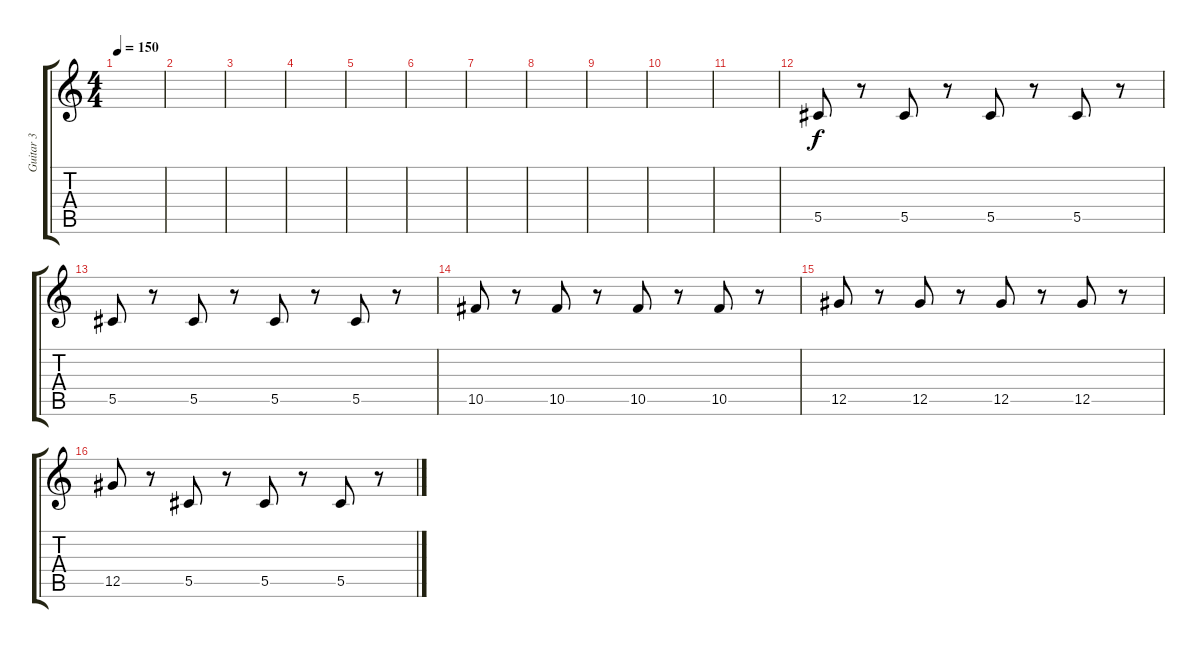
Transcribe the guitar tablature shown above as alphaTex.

\track ("Guitar 3" "Guitar 3") {instrument overdrivenguitar}
\staff {score tabs}
\tuning (Eb4 Bb3 Gb3 Db3 Ab2 Eb2) {hide}
\ts (4 4)
\tempo 150
\clef g2
\ks c
|
|
|
|
|
|
|
|
|
|
|
5.5.8{volume 12 instrument electricguitarmuted} r.8 5.5.8 r.8 5.5.8 r.8 5.5.8 r.8 |
5.5.8{volume 12 instrument electricguitarmuted} r.8 5.5.8 r.8 5.5.8 r.8 5.5.8 r.8 |
10.5.8{volume 12 instrument electricguitarmuted} r.8 10.5.8 r.8 10.5.8 r.8 10.5.8 r.8 |
12.5.8{volume 12 instrument electricguitarmuted} r.8 12.5.8 r.8 12.5.8 r.8 12.5.8 r.8 |
12.5.8{volume 12 instrument electricguitarmuted} r.8 5.5.8 r.8 5.5.8 r.8 5.5.8 r.8
